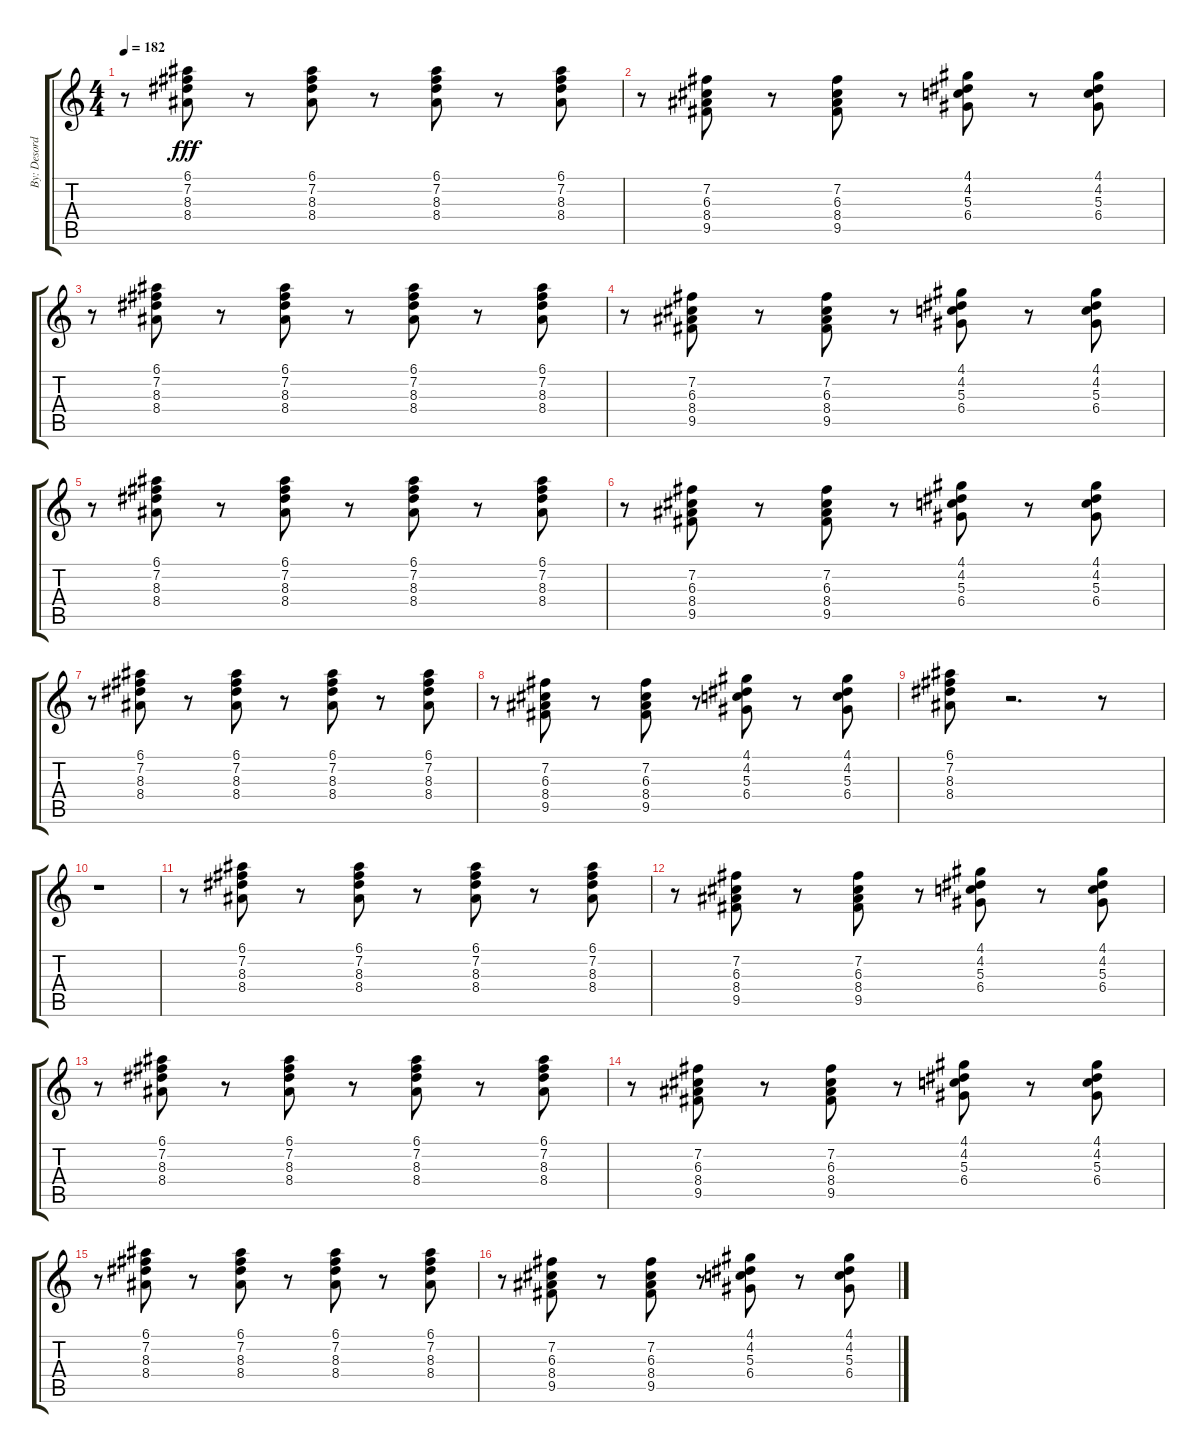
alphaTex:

\track ("By: Desorden Público" "By: Desord") {instrument electricguitarclean}
\staff {score tabs}
\tuning (E4 B3 G3 D3 A2 E2) {hide}
\ts (4 4)
\tempo 182
\clef g2
\ks c
r.8{dy fff} (6.1 7.2 8.3 8.4).8 r.8 (6.1 7.2 8.3 8.4).8 r.8 (6.1 7.2 8.3 8.4).8 r.8 (6.1 7.2 8.3 8.4).8 |
r.8 (7.2 6.3 8.4 9.5).8 r.8 (7.2 6.3 8.4 9.5).8 r.8 (4.1 4.2 5.3 6.4).8 r.8 (4.1 4.2 5.3 6.4).8 |
r.8 (6.1 7.2 8.3 8.4).8 r.8 (6.1 7.2 8.3 8.4).8 r.8 (6.1 7.2 8.3 8.4).8 r.8 (6.1 7.2 8.3 8.4).8 |
r.8 (7.2 6.3 8.4 9.5).8 r.8 (7.2 6.3 8.4 9.5).8 r.8 (4.1 4.2 5.3 6.4).8 r.8 (4.1 4.2 5.3 6.4).8 |
r.8 (6.1 7.2 8.3 8.4).8 r.8 (6.1 7.2 8.3 8.4).8 r.8 (6.1 7.2 8.3 8.4).8 r.8 (6.1 7.2 8.3 8.4).8 |
r.8 (7.2 6.3 8.4 9.5).8 r.8 (7.2 6.3 8.4 9.5).8 r.8 (4.1 4.2 5.3 6.4).8 r.8 (4.1 4.2 5.3 6.4).8 |
r.8 (6.1 7.2 8.3 8.4).8 r.8 (6.1 7.2 8.3 8.4).8 r.8 (6.1 7.2 8.3 8.4).8 r.8 (6.1 7.2 8.3 8.4).8 |
r.8 (7.2 6.3 8.4 9.5).8 r.8 (7.2 6.3 8.4 9.5).8 r.8 (4.1 4.2 5.3 6.4).8 r.8 (4.1 4.2 5.3 6.4).8 |
(6.1 7.2 8.3 8.4).8 r.2{d} r.8 |
r.1 |
r.8 (6.1 7.2 8.3 8.4).8 r.8 (6.1 7.2 8.3 8.4).8 r.8 (6.1 7.2 8.3 8.4).8 r.8 (6.1 7.2 8.3 8.4).8 |
r.8 (7.2 6.3 8.4 9.5).8 r.8 (7.2 6.3 8.4 9.5).8 r.8 (4.1 4.2 5.3 6.4).8 r.8 (4.1 4.2 5.3 6.4).8 |
r.8 (6.1 7.2 8.3 8.4).8 r.8 (6.1 7.2 8.3 8.4).8 r.8 (6.1 7.2 8.3 8.4).8 r.8 (6.1 7.2 8.3 8.4).8 |
r.8 (7.2 6.3 8.4 9.5).8 r.8 (7.2 6.3 8.4 9.5).8 r.8 (4.1 4.2 5.3 6.4).8 r.8 (4.1 4.2 5.3 6.4).8 |
r.8 (6.1 7.2 8.3 8.4).8 r.8 (6.1 7.2 8.3 8.4).8 r.8 (6.1 7.2 8.3 8.4).8 r.8 (6.1 7.2 8.3 8.4).8 |
r.8 (7.2 6.3 8.4 9.5).8 r.8 (7.2 6.3 8.4 9.5).8 r.8 (4.1 4.2 5.3 6.4).8 r.8 (4.1 4.2 5.3 6.4).8
